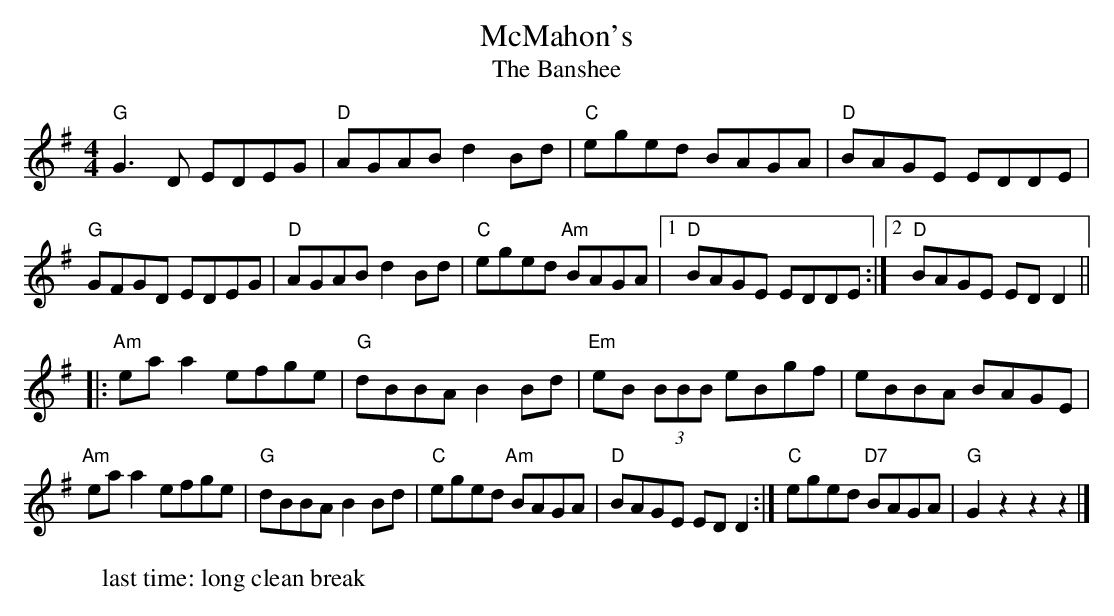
X:1
T: McMahon's
T: The Banshee
M: 4/4
K: G
"G"G3D EDEG|"D"AGAB d2Bd|"C"eged BAGA|"D"BAGE EDDE|
"G"GFGD EDEG|"D"AGAB d2Bd|"C"eged "Am"BAGA|1"D"BAGE EDDE :|2"D"BAGE EDD2||
|:"Am"eaa2 efge|"G"dBBA B2 Bd|"Em"eB (3BBB eBgf|eBBA BAGE|
"Am"eaa2 efge|"G"dBBA B2 Bd|"C"eged "Am"BAGA|"D"BAGE EDD2:|"C"eged "D7"BAGA|"G"G2z2z2z2|]
W:                                                                                                                        last time: long clean break
